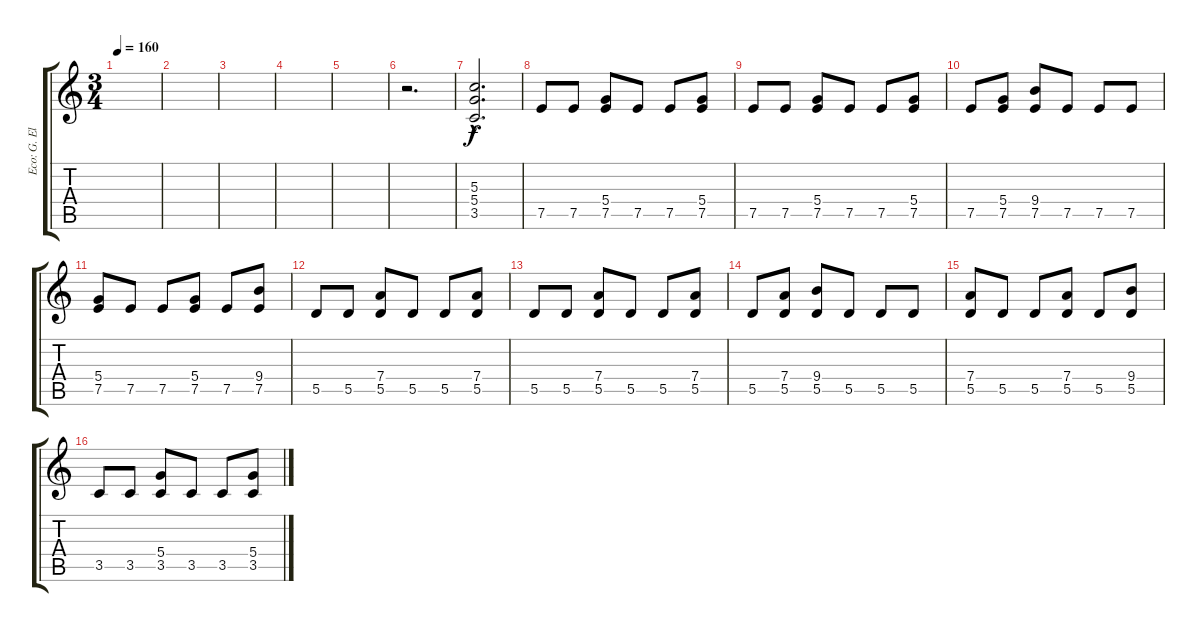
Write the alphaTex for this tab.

\track ("Eco: G. Electrica" "Eco: G. El") {instrument guitarharmonics}
\staff {score tabs}
\tuning (E4 B3 G3 D3 A2 E2) {hide}
\ts (3 4)
\tempo 160
\clef g2
\ks c
|
|
|
|
|
r.2{d volume 0} |
(5.3{hac} 5.4{hac} 3.5{hac}).2{d volume 9 balance 5 instrument distortionguitar} |
7.5.8 7.5.8 (5.4 7.5).8 7.5.8 7.5.8 (5.4 7.5).8 |
7.5.8 7.5.8 (5.4 7.5).8 7.5.8 7.5.8 (5.4 7.5).8 |
7.5.8 (5.4 7.5).8 (9.4 7.5).8 7.5.8 7.5.8 7.5.8 |
(5.4 7.5).8 7.5.8 7.5.8 (5.4 7.5).8 7.5.8 (9.4 7.5).8 |
5.5.8 5.5.8 (7.4 5.5).8 5.5.8 5.5.8 (7.4 5.5).8 |
5.5.8 5.5.8 (7.4 5.5).8 5.5.8 5.5.8 (7.4 5.5).8 |
5.5.8 (7.4 5.5).8 (9.4 5.5).8 5.5.8 5.5.8 5.5.8 |
(7.4 5.5).8 5.5.8 5.5.8 (7.4 5.5).8 5.5.8 (9.4 5.5).8 |
3.5.8 3.5.8 (5.4 3.5).8 3.5.8 3.5.8 (5.4 3.5).8
